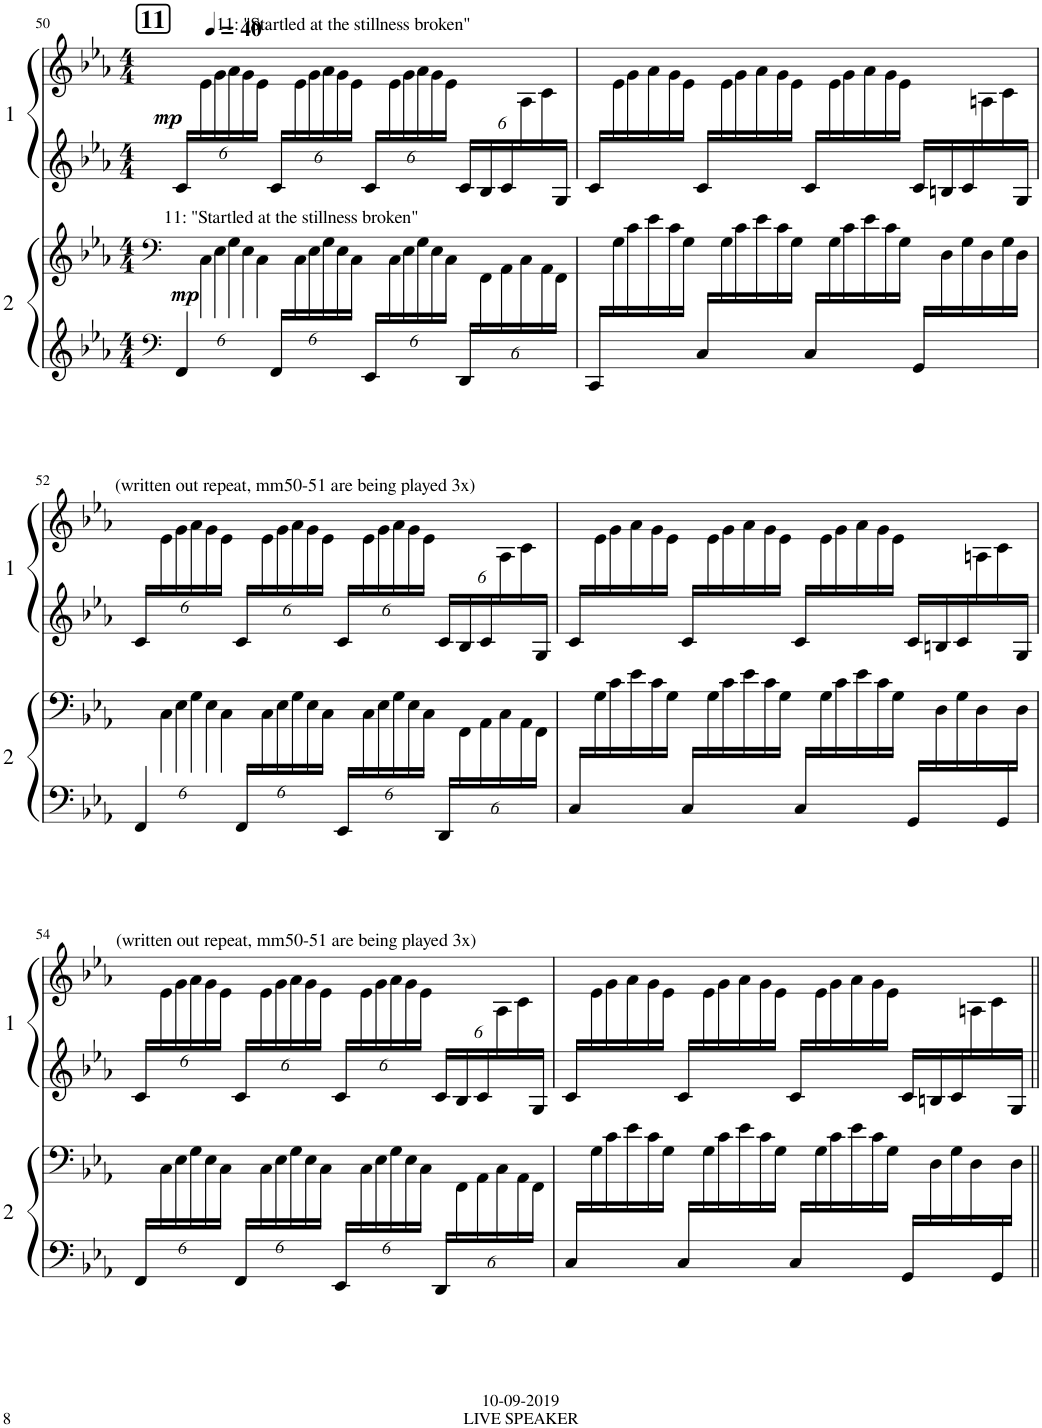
**kern	**kern	**dynam	**kern	**kern	**dynam
*part2	*part2	*part2	*part1	*part1	*part1
*staff4	*staff3	*staff3/4	*staff2	*staff1	*staff1/2
*I"2	*	*	*I"1	*	*
!!LO:PB:g=z
*clefF4	*clefF4	*	*clefG2	*clefG2	*
*k[b-e-a-]	*k[b-e-a-]	*	*k[b-e-a-]	*k[b-e-a-]	*
*M4/4	*M4/4	*	*M4/4	*M4/4	*
*MM40	*MM40	*	*MM40	*MM40	*
*Xbrackettup	*	*	*Xbrackettup	*	*
!!LO:REH:place=s1:a:B:cj:fs=14:t=11
=50	=50	=50	=50	=50	=50
*	*^	*	*^	*	*
!	!	!	!	!	!	!LO:TX:a:t=11&colon; "Startled at the stillness broken"	!
!	!LO:TX:a:t=11&colon; "Startled at the stillness broken"	!	!	!	!	!	!
!	!	!	!	!	!	!	!LO:DY:b
24FF/LL	1ryy	24ryy	.	24c/LL	1ryy	24ryy	mp
!	!	!	!LO:DY:b	!	!	!	!
24%5ryy	.	24C\	mp	24%5ryy	.	24e-\	.
.	.	24E-\	.	.	.	24g\	.
.	.	24G\	.	.	.	24a-\	.
.	.	24E-\	.	.	.	24g\	.
.	.	24C\JJ	.	.	.	24e-\JJ	.
24FF/LL	.	24ryy	.	24c/LL	.	24ryy	.
24%5ryy	.	24C\	.	24%5ryy	.	24e-\	.
.	.	24E-\	.	.	.	24g\	.
.	.	24G\	.	.	.	24a-\	.
.	.	24E-\	.	.	.	24g\	.
.	.	24C\JJ	.	.	.	24e-\JJ	.
24EE-/LL	.	24ryy	.	24c/LL	.	24ryy	.
24%5ryy	.	24C\	.	24%5ryy	.	24e-\	.
.	.	24E-\	.	.	.	24g\	.
.	.	24G\	.	.	.	24a-\	.
.	.	24E-\	.	.	.	24g\	.
.	.	24C\JJ	.	.	.	24e-\JJ	.
24DD/LL	.	24ryy	.	24c/LL	.	8ryy	.
24%5ryy	.	24FF\	.	24B-/	.	.	.
.	.	24AA-\	.	24c/	.	.	.
.	.	24C\	.	12ryy	.	24A-\	.
.	.	24AA-\	.	.	.	24c\	.
.	.	24FF\JJ	.	24G/JJ	.	24ryy	.
=51	=51	=51	=51	=51	=51	=51	=51
*Xtuplet	*	*	*	*Xtuplet	*	*	*
24CC/LL	1ryy	24ryy	.	24c/LL	1ryy	24ryy	.
24%5ryy	.	24G\	.	24%5ryy	.	24e-\	.
.	.	24c\	.	.	.	24g\	.
.	.	24e-\	.	.	.	24a-\	.
.	.	24c\	.	.	.	24g\	.
.	.	24G\JJ	.	.	.	24e-\JJ	.
24C/LL	.	24ryy	.	24c/LL	.	24ryy	.
24%5ryy	.	24G\	.	24%5ryy	.	24e-\	.
.	.	24c\	.	.	.	24g\	.
.	.	24e-\	.	.	.	24a-\	.
.	.	24c\	.	.	.	24g\	.
.	.	24G\JJ	.	.	.	24e-\JJ	.
24C/LL	.	24ryy	.	24c/LL	.	24ryy	.
24%5ryy	.	24G\	.	24%5ryy	.	24e-\	.
.	.	24c\	.	.	.	24g\	.
.	.	24e-\	.	.	.	24a-\	.
.	.	24c\	.	.	.	24g\	.
.	.	24G\JJ	.	.	.	24e-\JJ	.
24GG/LL	.	24ryy	.	24c/LL	.	8ryy	.
24%5ryy	.	24D\	.	24Bn/	.	.	.
.	.	24G\	.	24c/	.	.	.
.	.	24D\	.	12ryy	.	24An\	.
.	.	24G\	.	.	.	24c\	.
.	.	24D\JJ	.	24G/JJ	.	24ryy	.
!!LO:LB:g=z
=52	=52	=52	=52	=52	=52	=52	=52
*tuplet	*	*	*	*tuplet	*	*	*
!	!	!	!	!	!	!LO:TX:a:t=(written out repeat, mm50-51 are being played 3x)	!
24FF/LL	1ryy	24ryy	.	24c/LL	1ryy	24ryy	.
24%5ryy	.	24C\	.	24%5ryy	.	24e-\	.
.	.	24E-\	.	.	.	24g\	.
.	.	24G\	.	.	.	24a-\	.
.	.	24E-\	.	.	.	24g\	.
.	.	24C\JJ	.	.	.	24e-\JJ	.
24FF/LL	.	24ryy	.	24c/LL	.	24ryy	.
24%5ryy	.	24C\	.	24%5ryy	.	24e-\	.
.	.	24E-\	.	.	.	24g\	.
.	.	24G\	.	.	.	24a-\	.
.	.	24E-\	.	.	.	24g\	.
.	.	24C\JJ	.	.	.	24e-\JJ	.
24EE-/LL	.	24ryy	.	24c/LL	.	24ryy	.
24%5ryy	.	24C\	.	24%5ryy	.	24e-\	.
.	.	24E-\	.	.	.	24g\	.
.	.	24G\	.	.	.	24a-\	.
.	.	24E-\	.	.	.	24g\	.
.	.	24C\JJ	.	.	.	24e-\JJ	.
24DD/LL	.	24ryy	.	24c/LL	.	8ryy	.
24%5ryy	.	24FF\	.	24B-/	.	.	.
.	.	24AA-\	.	24c/	.	.	.
.	.	24C\	.	12ryy	.	24A-\	.
.	.	24AA-\	.	.	.	24c\	.
.	.	24FF\JJ	.	24G/JJ	.	24ryy	.
=53	=53	=53	=53	=53	=53	=53	=53
*Xtuplet	*	*	*	*Xtuplet	*	*	*
24C/LL	1ryy	24ryy	.	24c/LL	1ryy	24ryy	.
24%5ryy	.	24G\	.	24%5ryy	.	24e-\	.
.	.	24c\	.	.	.	24g\	.
.	.	24e-\	.	.	.	24a-\	.
.	.	24c\	.	.	.	24g\	.
.	.	24G\JJ	.	.	.	24e-\JJ	.
24C/LL	.	24ryy	.	24c/LL	.	24ryy	.
24%5ryy	.	24G\	.	24%5ryy	.	24e-\	.
.	.	24c\	.	.	.	24g\	.
.	.	24e-\	.	.	.	24a-\	.
.	.	24c\	.	.	.	24g\	.
.	.	24G\JJ	.	.	.	24e-\JJ	.
24C/LL	.	24ryy	.	24c/LL	.	24ryy	.
24%5ryy	.	24G\	.	24%5ryy	.	24e-\	.
.	.	24c\	.	.	.	24g\	.
.	.	24e-\	.	.	.	24a-\	.
.	.	24c\	.	.	.	24g\	.
.	.	24G\JJ	.	.	.	24e-\JJ	.
24GG/LL	.	24ryy	.	24c/LL	.	8ryy	.
8ryy	.	24D\	.	24Bn/	.	.	.
.	.	24G\	.	24c/	.	.	.
.	.	24D\	.	12ryy	.	24An\	.
24GG/	.	24ryy	.	.	.	24c\	.
24ryy	.	24D\JJ	.	24G/JJ	.	24ryy	.
!!LO:LB:g=z
=54	=54	=54	=54	=54	=54	=54	=54
*tuplet	*	*	*	*tuplet	*	*	*
!	!	!	!	!	!	!LO:TX:a:t=(written out repeat, mm50-51 are being played 3x)	!
24FF/LL	1ryy	24ryy	.	24c/LL	1ryy	24ryy	.
24%5ryy	.	24C\	.	24%5ryy	.	24e-\	.
.	.	24E-\	.	.	.	24g\	.
.	.	24G\	.	.	.	24a-\	.
.	.	24E-\	.	.	.	24g\	.
.	.	24C\JJ	.	.	.	24e-\JJ	.
24FF/LL	.	24ryy	.	24c/LL	.	24ryy	.
24%5ryy	.	24C\	.	24%5ryy	.	24e-\	.
.	.	24E-\	.	.	.	24g\	.
.	.	24G\	.	.	.	24a-\	.
.	.	24E-\	.	.	.	24g\	.
.	.	24C\JJ	.	.	.	24e-\JJ	.
24EE-/LL	.	24ryy	.	24c/LL	.	24ryy	.
24%5ryy	.	24C\	.	24%5ryy	.	24e-\	.
.	.	24E-\	.	.	.	24g\	.
.	.	24G\	.	.	.	24a-\	.
.	.	24E-\	.	.	.	24g\	.
.	.	24C\JJ	.	.	.	24e-\JJ	.
24DD/LL	.	24ryy	.	24c/LL	.	8ryy	.
24%5ryy	.	24FF\	.	24B-/	.	.	.
.	.	24AA-\	.	24c/	.	.	.
.	.	24C\	.	12ryy	.	24A-\	.
.	.	24AA-\	.	.	.	24c\	.
.	.	24FF\JJ	.	24G/JJ	.	24ryy	.
=55	=55	=55	=55	=55	=55	=55	=55
*Xtuplet	*	*	*	*Xtuplet	*	*	*
24C/LL	1ryy	24ryy	.	24c/LL	1ryy	24ryy	.
24%5ryy	.	24G\	.	24%5ryy	.	24e-\	.
.	.	24c\	.	.	.	24g\	.
.	.	24e-\	.	.	.	24a-\	.
.	.	24c\	.	.	.	24g\	.
.	.	24G\JJ	.	.	.	24e-\JJ	.
24C/LL	.	24ryy	.	24c/LL	.	24ryy	.
24%5ryy	.	24G\	.	24%5ryy	.	24e-\	.
.	.	24c\	.	.	.	24g\	.
.	.	24e-\	.	.	.	24a-\	.
.	.	24c\	.	.	.	24g\	.
.	.	24G\JJ	.	.	.	24e-\JJ	.
24C/LL	.	24ryy	.	24c/LL	.	24ryy	.
24%5ryy	.	24G\	.	24%5ryy	.	24e-\	.
.	.	24c\	.	.	.	24g\	.
.	.	24e-\	.	.	.	24a-\	.
.	.	24c\	.	.	.	24g\	.
.	.	24G\JJ	.	.	.	24e-\JJ	.
24GG/LL	.	24ryy	.	24c/LL	.	8ryy	.
8ryy	.	24D\	.	24Bn/	.	.	.
.	.	24G\	.	24c/	.	.	.
.	.	24D\	.	12ryy	.	24An\	.
24GG/	.	24ryy	.	.	.	24c\	.
24ryy	.	24D\JJ	.	24G/JJ	.	24ryy	.
*	*v	*v	*	*	*	*	*
*	*	*	*v	*v	*	*
=||	=||	=||	=||	=||	=||
*-	*-	*-	*-	*-	*-
